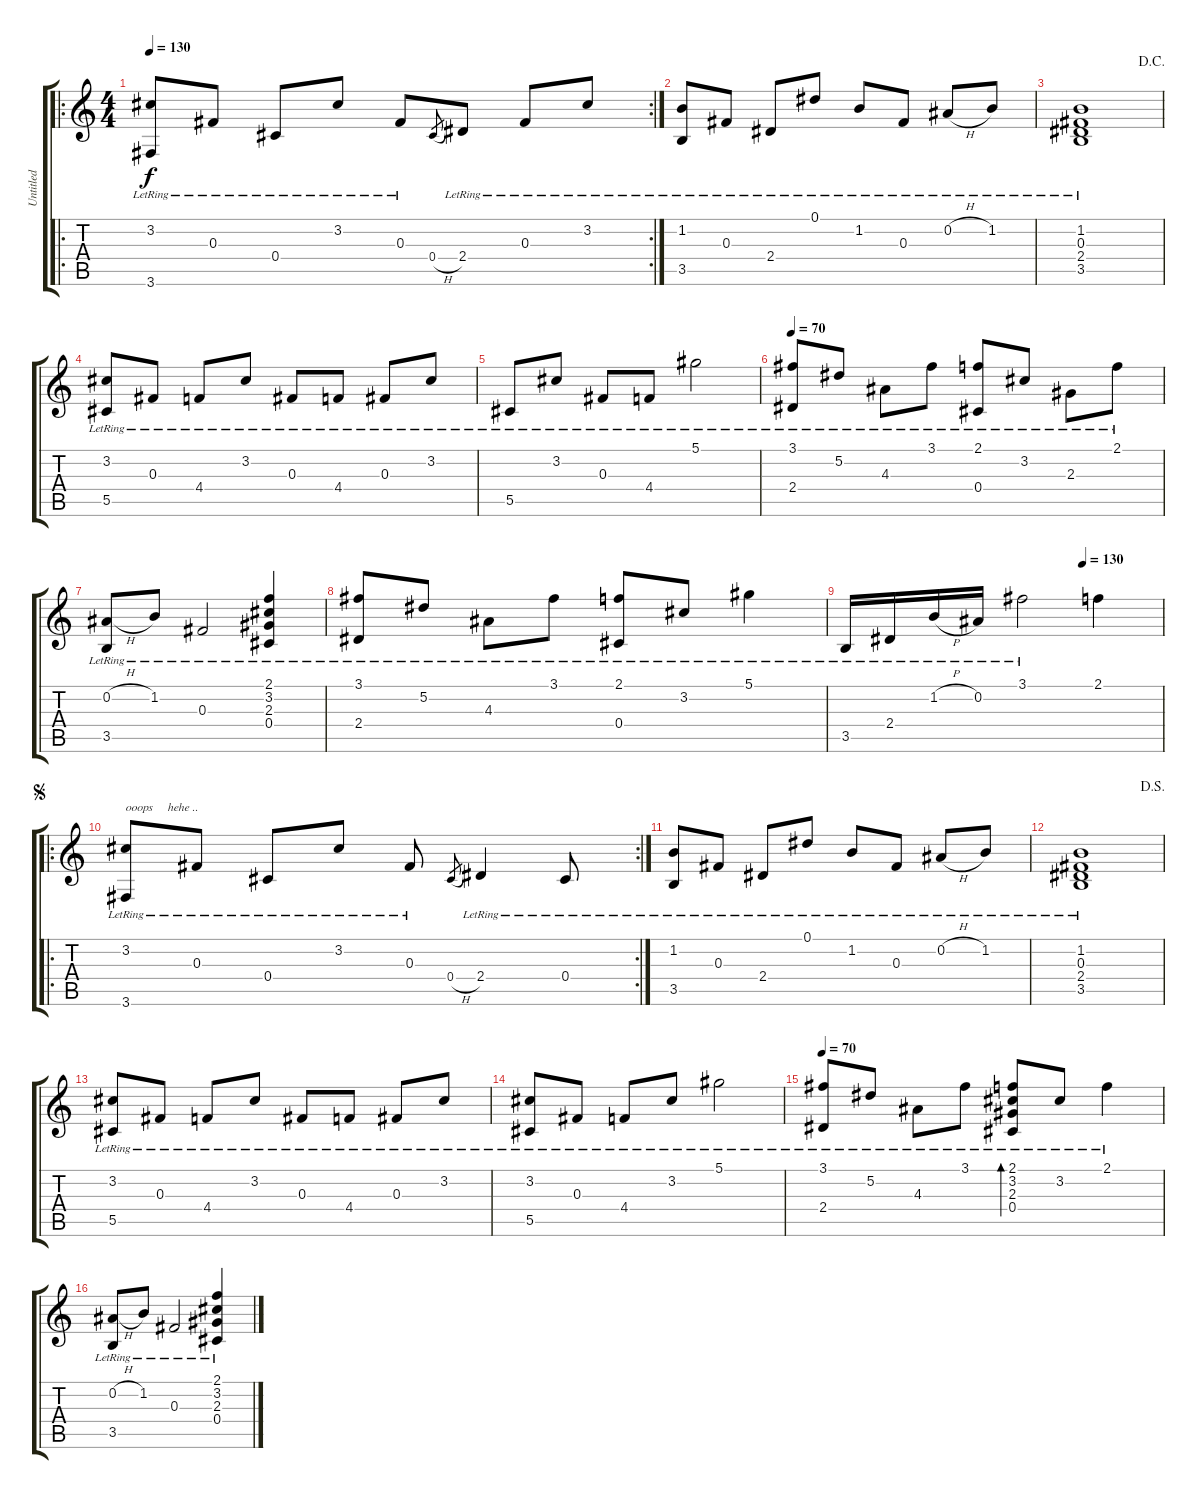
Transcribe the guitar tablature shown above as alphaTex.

\track ("Untitled" "Untitled") {instrument acousticguitarnylon}
\staff {score tabs}
\tuning (Eb4 Bb3 Gb3 Db3 Ab2 Eb2) {hide}
\ro
\rc 2
\ts (4 4)
\tempo 130
\clef g2
\ks c
(3.2{lr} 3.6{lr}).8{dy f instrument acousticguitarnylon} 0.3{lr}.8 0.4{lr}.8 3.2{lr}.8 0.3{lr}.8 0.4{h}.8{gr} 2.4{lr}.8 0.3{lr}.8 3.2{lr}.8 |
(1.2{lr} 3.5{lr}).8 0.3{lr}.8 2.4{lr}.8 0.1{lr}.8 1.2{lr}.8 0.3{lr}.8 0.2{h lr}.8 1.2{lr}.8 |
\jump dacapo
(1.2{lr} 0.3{lr} 2.4{lr} 3.5{lr}).1 |
(3.2{lr} 5.5{lr}).8 0.3{lr}.8 4.4{lr}.8 3.2{lr}.8 0.3{lr}.8 4.4{lr}.8 0.3{lr}.8 3.2{lr}.8 |
5.5{lr}.8 3.2{lr}.8 0.3{lr}.8 4.4{lr}.8 5.1{lr}.2 |
\tempo 70
(3.1{lr} 2.4{lr}).8 5.2{lr}.8 4.3{lr}.8 3.1{lr}.8 (2.1{lr} 0.4{lr}).8 3.2{lr}.8 2.3{lr}.8 2.1{lr}.8 |
(0.2{h lr} 3.5{lr}).8 1.2{lr}.8 0.3{lr}.2 (2.1{lr} 3.2{lr} 2.3{lr} 0.4{lr}).4 |
(3.1{lr} 2.4{lr}).8 5.2{lr}.8 4.3{lr}.8 3.1{lr}.8 (2.1{lr} 0.4{lr}).8 3.2{lr}.8 5.1{lr}.4 |
\tempo (130 0.75)
3.5{lr}.16 2.4{lr}.16 1.2{h lr}.16 0.2{lr}.16 3.1{lr}.2 2.1.4 |
\ro
\rc 2
\jump segno
(3.2{lr} 3.6{lr}).8{txt "ooops     hehe .."} 0.3{lr}.8 0.4{lr}.8 3.2{lr}.8 0.3{lr}.8 0.4{h}.8{gr} 2.4{lr}.4 0.4{lr}.8 |
(1.2{lr} 3.5{lr}).8 0.3{lr}.8 2.4{lr}.8 0.1{lr}.8 1.2{lr}.8 0.3{lr}.8 0.2{h lr}.8 1.2{lr}.8 |
\jump dalsegno
(1.2{lr} 0.3{lr} 2.4{lr} 3.5{lr}).1 |
(3.2{lr} 5.5{lr}).8 0.3{lr}.8 4.4{lr}.8 3.2{lr}.8 0.3{lr}.8 4.4{lr}.8 0.3{lr}.8 3.2{lr}.8 |
(3.2{lr} 5.5{lr}).8 0.3{lr}.8 4.4{lr}.8 3.2{lr}.8 5.1{lr}.2 |
\tempo 70
(3.1{lr} 2.4{lr}).8 5.2{lr}.8 4.3{lr}.8 3.1{lr}.8 (2.1{lr} 3.2{lr} 2.3{lr} 0.4{lr}).8{bd 30} 3.2{lr}.8 2.1{lr}.4 |
(0.2{h lr} 3.5{lr}).8 1.2{lr}.8 0.3{lr}.2 (2.1{lr} 3.2{lr} 2.3{lr} 0.4{lr}).4
